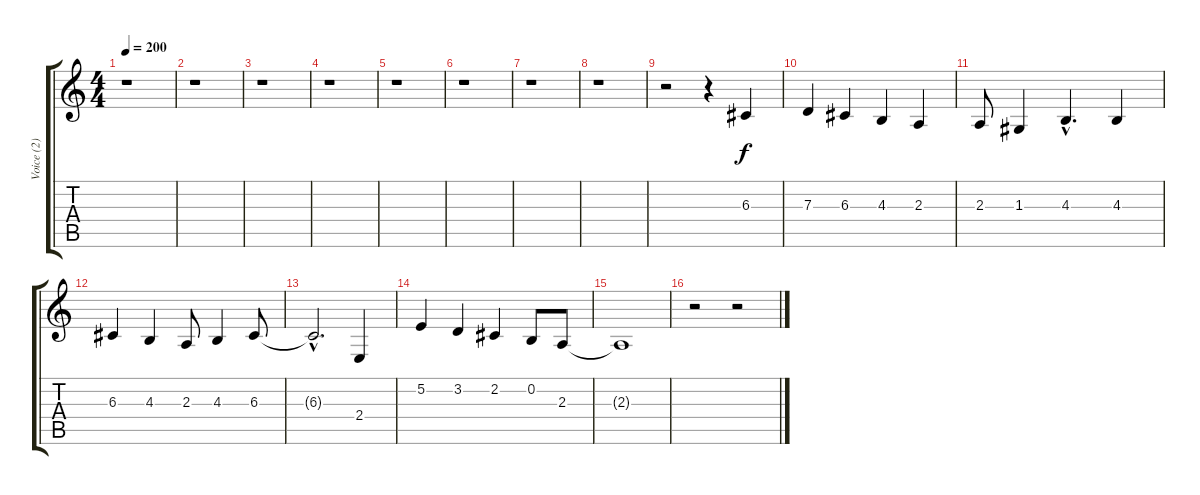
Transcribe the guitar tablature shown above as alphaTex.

\track ("Voice (2)" "Voice (2)") {instrument altosax}
\staff {score tabs}
\tuning (E4 B3 G3 D3 A2 E2) {hide}
\ts (4 4)
\tempo 200
\clef g2
\ks c
r.1{dy f} |
r.1 |
r.1 |
r.1 |
r.1 |
r.1 |
r.1 |
r.1 |
r.2 r.4 6.3.4 |
7.3.4 6.3.4 4.3.4 2.3.4 |
2.3.8 1.3.4 4.3{hac}.4{d} 4.3.4 |
6.3.4 4.3.4 2.3.8 4.3.4 6.3.8 |
6.3{hac t}.2{d} 2.4.4 |
5.2.4 3.2.4 2.2.4 0.2.8 2.3.8 |
2.3{t}.1 |
r.2 r.2
